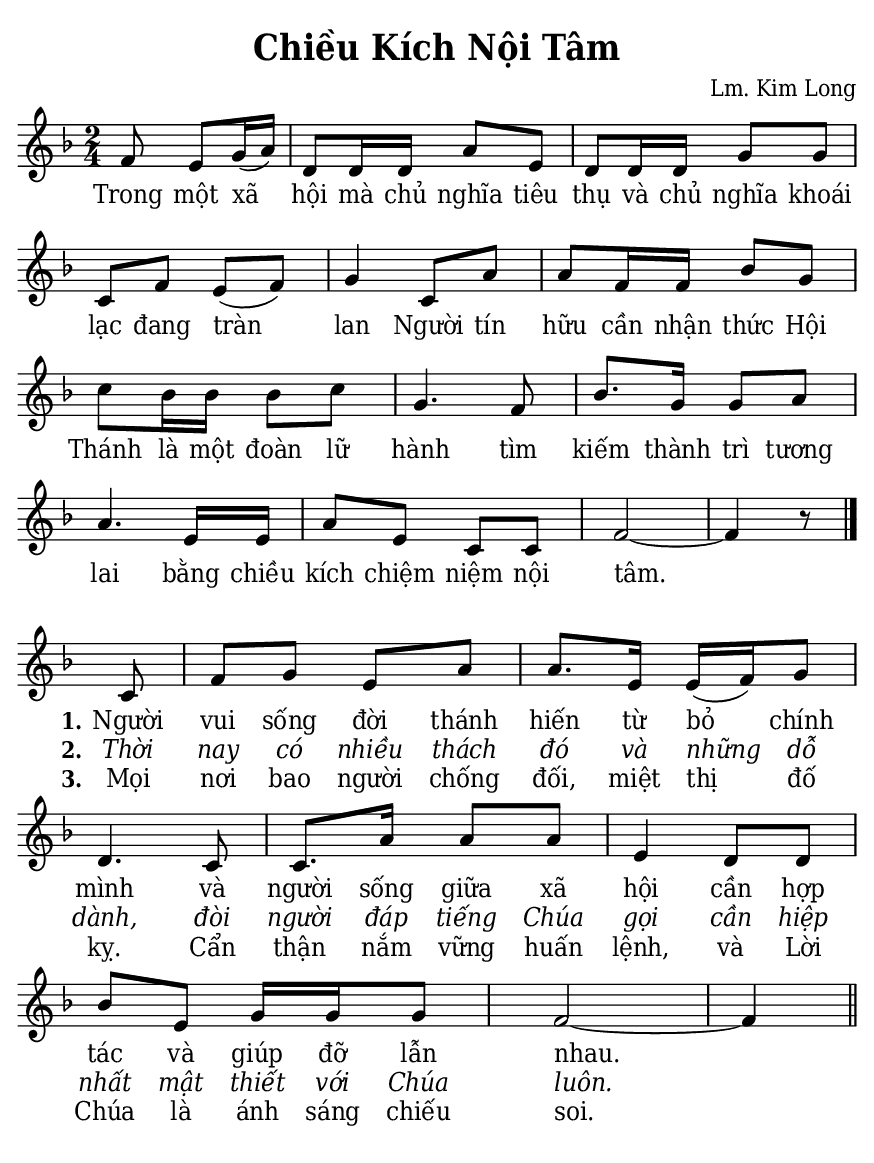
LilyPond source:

% Cài đặt chung
\version "2.24.3"
\include "english.ly"

\header {
  title = "Chiều Kích Nội Tâm"
  poet = ""
  composer = "Lm. Kim Long"
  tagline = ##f
}

% Nhạc
nhacPhanMot = \relative c' {
  \key f \major
  \time 2/4
  \partial 4. f8 e g16 (a) |
  d,8 d16 d a'8 e |
  d d16 d g8 g |
  c, f e (f) |
  g4 c,8 a' |
  a8 f16 f bf8 g |
  c8 bf16 bf bf8 c |
  g4. f8 |
  bf8. g16 g8 a |
  a4. e16 e |
  a8 e c c |
  f2 ~ |
  f4 r8 \bar "|."
}

nhacPhanHai = \relative c' {
  \key f \major
  \time 2/4
  \partial 8 c8 |
  f g e a |
  a8. e16 e (f) g8 |
  d4. c8 |
  c8. a'16 a8 a |
  e4 d8 d |
  bf' e, g16 g g8 |
  f2 ~ |
  f4 \bar "||"
}

% Lời
loiPhanMot = \lyricmode {
  Trong một xã hội mà chủ nghĩa tiêu thụ
  và chủ nghĩa khoái lạc đang tràn lan
  Người tín hữu cần nhận thức Hội Thánh là một đoàn lữ hành
  tìm kiếm thành trì tương lai
  bằng chiều kích chiệm niệm nội tâm.
}

loiPhanHai = \lyricmode {
  <<
    {
      \set stanza = "1."
      Người vui sống đời thánh hiến từ bỏ chính mình
      và người sống giữa xã hội cần hợp tác và giúp đỡ lẫn nhau.
    }
    \new Lyrics {
	    \set associatedVoice = "beSop"
	    \set stanza = "2."
      \override Lyrics.LyricText.font-shape = #'italic
      Thời nay có nhiều thách đó và những dỗ dành,
      đòi người đáp tiếng Chúa gọi
      cần hiệp nhất mật thiết với Chúa luôn.
    }
    \new Lyrics {
	    \set associatedVoice = "beSop"
	    \set stanza = "3."
      Mọi nơi bao người chống đối,
      miệt thị đố kỵ.
      Cẩn thận nắm vững huấn lệnh,
      và Lời Chúa là ánh sáng chiếu soi.
    }
  >>
}

% Dàn trang
\paper {
  #(set-paper-size "a5")
  top-margin = 3\mm
  bottom-margin = 3\mm
  left-margin = 3\mm
  right-margin = 3\mm
  indent = #0
  #(define fonts
	 (make-pango-font-tree "Deja Vu Serif Condensed"
	 		       "Deja Vu Serif Condensed"
			       "Deja Vu Serif Condensed"
			       (/ 20 20)))
  print-page-number = ##f
}

\score {
  <<
    \new Staff <<
        \clef treble
        \new Voice = beSop {
          \nhacPhanMot
        }
      \new Lyrics \lyricsto beSop \loiPhanMot
    >>
  >>
  \layout {
    \override Lyrics.LyricSpace.minimum-distance = #1
    \override Score.BarNumber.break-visibility = ##(#f #f #f)
    \override Score.SpacingSpanner.uniform-stretching = ##t
    ragged-last = ##f
  }
}

\score {
  <<
    \new Staff <<
        \clef treble
        \new Voice = beSop {
          \nhacPhanHai
        }
      \new Lyrics \lyricsto beSop \loiPhanHai
    >>
  >>
  \layout {
    \override Staff.TimeSignature.transparent = ##t
    \override Lyrics.LyricSpace.minimum-distance = #2.5
    \override Score.BarNumber.break-visibility = ##(#f #f #f)
    \override Score.SpacingSpanner.uniform-stretching = ##t
    ragged-last = ##f
  }
}
